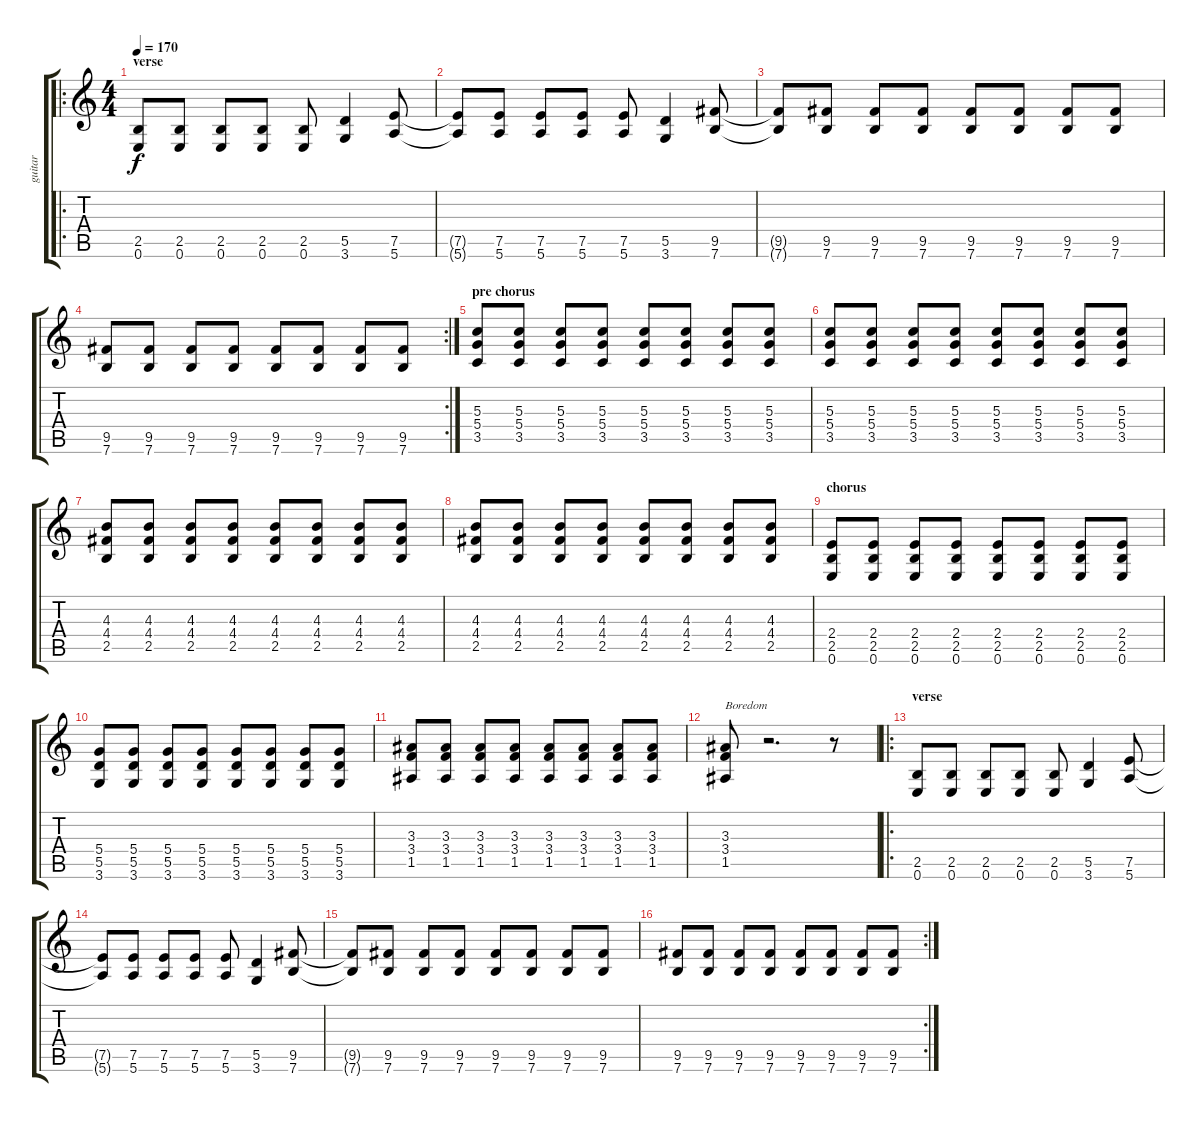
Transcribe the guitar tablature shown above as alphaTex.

\track ("guitar" "guitar") {instrument overdrivenguitar}
\staff {score tabs}
\tuning (E4 B3 G3 D3 A2 E2) {hide}
\ro
\ts (4 4)
\section ("" "verse")
\tempo 170
\clef g2
\ks c
(2.5 0.6).8{dy f} (2.5 0.6).8 (2.5 0.6).8 (2.5 0.6).8 (2.5 0.6).8 (5.5 3.6).4 (7.5 5.6).8 |
(7.5{t} 5.6{t}).8 (7.5 5.6).8 (7.5 5.6).8 (7.5 5.6).8 (7.5 5.6).8 (5.5 3.6).4 (9.5 7.6).8 |
(9.5{t} 7.6{t}).8 (9.5 7.6).8 (9.5 7.6).8 (9.5 7.6).8 (9.5 7.6).8 (9.5 7.6).8 (9.5 7.6).8 (9.5 7.6).8 |
\rc 2
(9.5 7.6).8 (9.5 7.6).8 (9.5 7.6).8 (9.5 7.6).8 (9.5 7.6).8 (9.5 7.6).8 (9.5 7.6).8 (9.5 7.6).8 |
\section ("" "pre chorus")
(5.3 5.4 3.5).8 (5.3 5.4 3.5).8 (5.3 5.4 3.5).8 (5.3 5.4 3.5).8 (5.3 5.4 3.5).8 (5.3 5.4 3.5).8 (5.3 5.4 3.5).8 (5.3 5.4 3.5).8 |
(5.3 5.4 3.5).8 (5.3 5.4 3.5).8 (5.3 5.4 3.5).8 (5.3 5.4 3.5).8 (5.3 5.4 3.5).8 (5.3 5.4 3.5).8 (5.3 5.4 3.5).8 (5.3 5.4 3.5).8 |
(4.3 4.4 2.5).8 (4.3 4.4 2.5).8 (4.3 4.4 2.5).8 (4.3 4.4 2.5).8 (4.3 4.4 2.5).8 (4.3 4.4 2.5).8 (4.3 4.4 2.5).8 (4.3 4.4 2.5).8 |
(4.3 4.4 2.5).8 (4.3 4.4 2.5).8 (4.3 4.4 2.5).8 (4.3 4.4 2.5).8 (4.3 4.4 2.5).8 (4.3 4.4 2.5).8 (4.3 4.4 2.5).8 (4.3 4.4 2.5).8 |
\section ("" "chorus")
(2.4 2.5 0.6).8 (2.4 2.5 0.6).8 (2.4 2.5 0.6).8 (2.4 2.5 0.6).8 (2.4 2.5 0.6).8 (2.4 2.5 0.6).8 (2.4 2.5 0.6).8 (2.4 2.5 0.6).8 |
(5.4 5.5 3.6).8 (5.4 5.5 3.6).8 (5.4 5.5 3.6).8 (5.4 5.5 3.6).8 (5.4 5.5 3.6).8 (5.4 5.5 3.6).8 (5.4 5.5 3.6).8 (5.4 5.5 3.6).8 |
(3.3 3.4 1.5).8 (3.3 3.4 1.5).8 (3.3 3.4 1.5).8 (3.3 3.4 1.5).8 (3.3 3.4 1.5).8 (3.3 3.4 1.5).8 (3.3 3.4 1.5).8 (3.3 3.4 1.5).8 |
(3.3 3.4 1.5).8{txt "Boredom"} r.2{d} r.8 |
\ro
\section ("" "verse")
(2.5 0.6).8 (2.5 0.6).8 (2.5 0.6).8 (2.5 0.6).8 (2.5 0.6).8 (5.5 3.6).4 (7.5 5.6).8 |
(7.5{t} 5.6{t}).8 (7.5 5.6).8 (7.5 5.6).8 (7.5 5.6).8 (7.5 5.6).8 (5.5 3.6).4 (9.5 7.6).8 |
(9.5{t} 7.6{t}).8 (9.5 7.6).8 (9.5 7.6).8 (9.5 7.6).8 (9.5 7.6).8 (9.5 7.6).8 (9.5 7.6).8 (9.5 7.6).8 |
\rc 2
(9.5 7.6).8 (9.5 7.6).8 (9.5 7.6).8 (9.5 7.6).8 (9.5 7.6).8 (9.5 7.6).8 (9.5 7.6).8 (9.5 7.6).8
